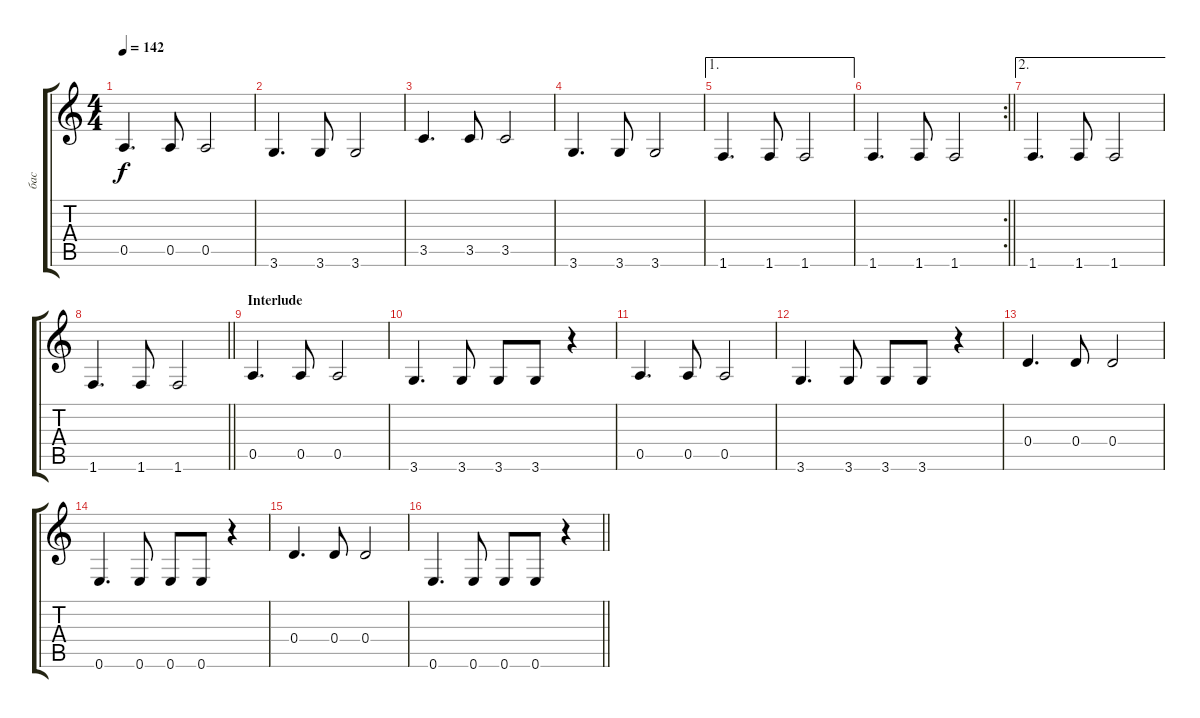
\track ("бас" "бас") {instrument electricbassfinger}
\staff {score tabs}
\tuning (E4 B3 G3 D3 A2 E2) {hide}
\ts (4 4)
\tempo 142
\clef g2
\ks c
0.5.4{d dy f} 0.5.8 0.5.2 |
3.6.4{d} 3.6.8 3.6.2 |
3.5.4{d} 3.5.8 3.5.2 |
3.6.4{d} 3.6.8 3.6.2 |
\ae 1
1.6.4{d} 1.6.8 1.6.2 |
\rc 2
\barLineRight lightlight
1.6.4{d} 1.6.8 1.6.2 |
\ae 2
1.6.4{d} 1.6.8 1.6.2 |
\barLineRight lightlight
1.6.4{d} 1.6.8 1.6.2 |
\section ("" "Interlude")
0.5.4{d} 0.5.8 0.5.2 |
3.6.4{d} 3.6.8 3.6.8 3.6.8 r.4 |
0.5.4{d} 0.5.8 0.5.2 |
3.6.4{d} 3.6.8 3.6.8 3.6.8 r.4 |
0.4.4{d} 0.4.8 0.4.2 |
0.6.4{d} 0.6.8 0.6.8 0.6.8 r.4 |
0.4.4{d} 0.4.8 0.4.2 |
\barLineRight lightlight
0.6.4{d} 0.6.8 0.6.8 0.6.8 r.4
